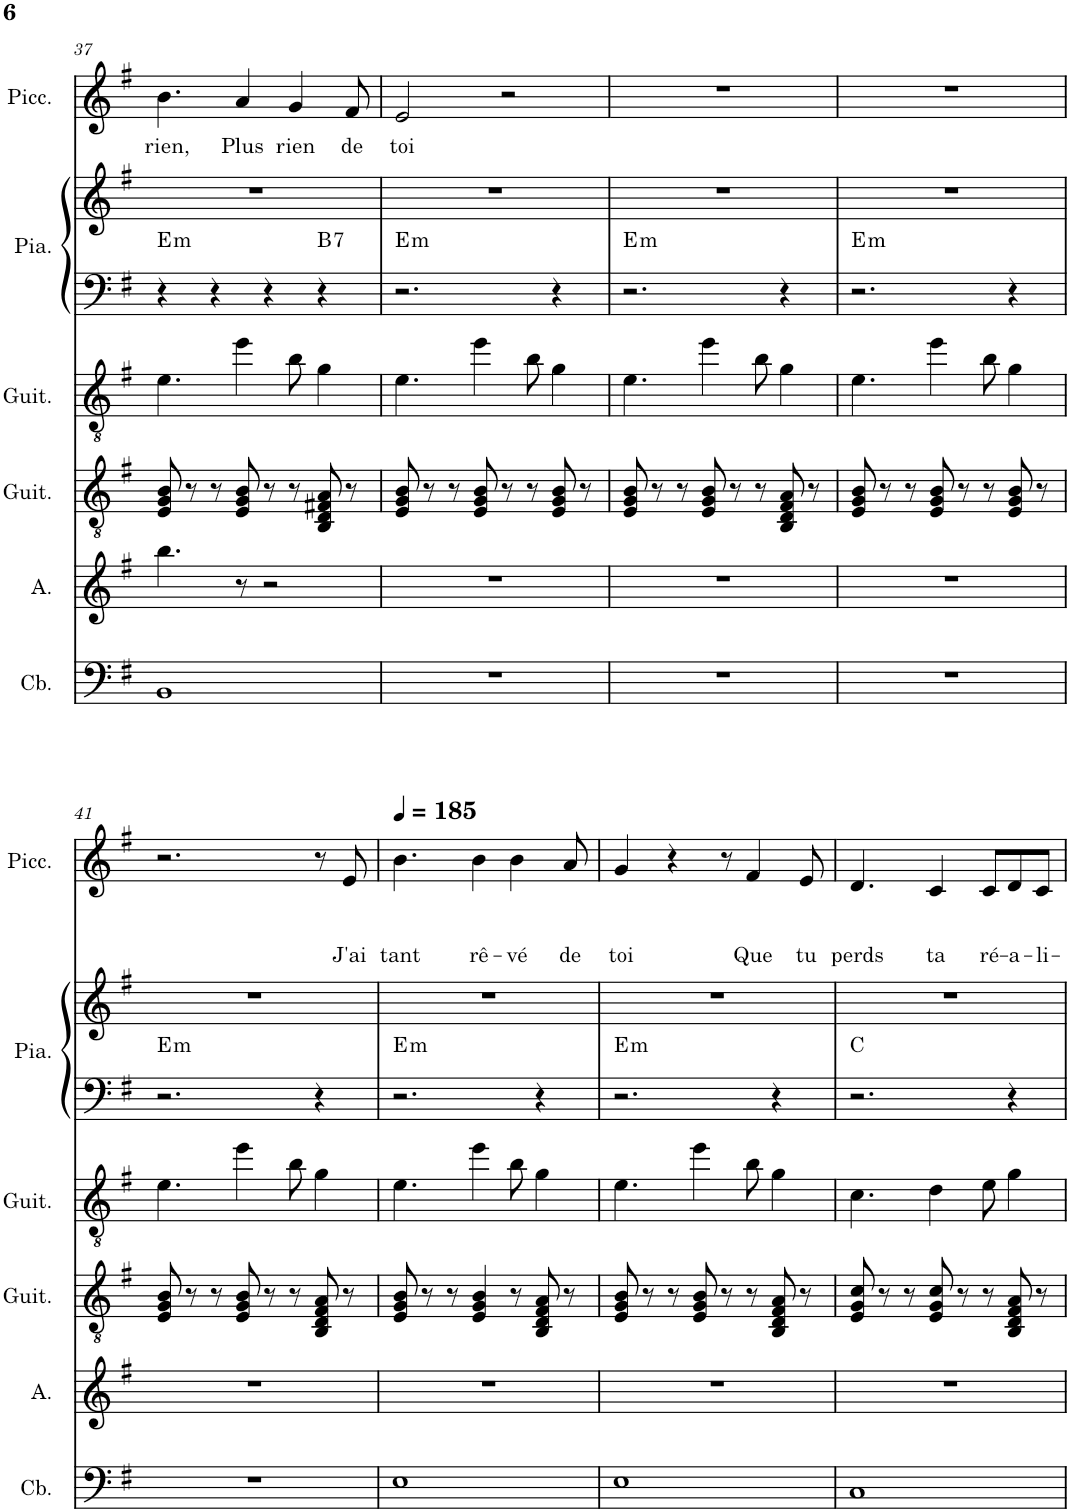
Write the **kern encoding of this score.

**kern	**kern	**kern	**kern	**kern	**kern	**harte	**kern	**text	**text	**text
*part6	*part5	*part4	*part3	*part2	*part2	*part2	*part1	*part1	*part1	*part1
*staff7	*staff6	*staff5	*staff4	*staff3	*staff2	*	*staff1	*staff1	*staff1	*staff1
*I"Contrebasse	*I"Alto	*I"Guitare classique	*I"Guitare acoustique	*I"Piano	*	*	*I"Piccolo	*	*	*
*I'Cb.	*I'A.	*I'Guit.	*I'Guit.	*I'Pia.	*	*	*I'Picc.	*	*	*
!!LO:PB:g=z
*clefF4	*clefG2	*clefGv2	*clefGv2	*clefF4	*clefG2	*	*clefG2	*	*	*
*Trd7c12	*	*	*	*	*	*	*Trd-7c-12	*	*	*
*k[f#]	*k[f#]	*k[f#]	*k[f#]	*k[f#]	*k[f#]	*	*k[f#]	*	*	*
*M4/4	*M4/4	*M4/4	*M4/4	*M4/4	*M4/4	*	*M4/4	*	*	*
=37	=37	=37	=37	=37	=37	=37	=37	=37	=37	=37
!	!	!	!	!	!	!LO:H:kt=m	!	!LO:LY:b	!	!
*	*	*	*	*	*^	*	*	*	*	*
1BB	4.bb\	8E/ 8G/ 8B/	4.e\	4r	1r	2.ryy	E:min	4.b\	rien,	.	.
.	.	8r	.	.	.	.	.	.	.	.	.
.	.	8r	.	4r	.	.	.	.	.	.	.
!	!	!	!	!	!	!	!	!	!LO:LY:b	!	!
.	8r	8E/ 8G/ 8B/	4ee\	.	.	.	.	4a/	Plus	.	.
.	2r	8r	.	4r	.	.	.	.	.	.	.
!	!	!	!	!	!	!	!	!	!LO:LY:b	!	!
.	.	8r	8b\	.	.	.	.	4g/	rien	.	.
!	!	!	!	!	!	!	!LO:H:kt=7	!	!	!	!
.	.	8BB/ 8D/ 8F#X/ 8A/	4g\	4r	.	4ryy	B:7	.	.	.	.
!	!	!	!	!	!	!	!	!	!LO:LY:b	!	!
.	.	8r	.	.	.	.	.	8f#/	de	.	.
=38	=38	=38	=38	=38	=38	=38	=38	=38	=38	=38	=38
!	!	!	!	!	!	!	!LO:H:kt=m	!	!LO:LY:b	!	!
*	*	*	*	*	*v	*v	*	*	*	*	*
1r	1r	8E/ 8G/ 8B/	4.e\	2.r	1r	E:min	2e/	toi	.	.
.	.	8r	.	.	.	.	.	.	.	.
.	.	8r	.	.	.	.	.	.	.	.
.	.	8E/ 8G/ 8B/	4ee\	.	.	.	.	.	.	.
.	.	8r	.	.	.	.	2r	.	.	.
.	.	8r	8b\	.	.	.	.	.	.	.
.	.	8E/ 8G/ 8B/	4g\	4r	.	.	.	.	.	.
.	.	8r	.	.	.	.	.	.	.	.
=39	=39	=39	=39	=39	=39	=39	=39	=39	=39	=39
!	!	!	!	!	!	!LO:H:kt=m	!	!	!	!
1r	1r	8E/ 8G/ 8B/	4.e\	2.r	1r	E:min	1r	.	.	.
.	.	8r	.	.	.	.	.	.	.	.
.	.	8r	.	.	.	.	.	.	.	.
.	.	8E/ 8G/ 8B/	4ee\	.	.	.	.	.	.	.
.	.	8r	.	.	.	.	.	.	.	.
.	.	8r	8b\	.	.	.	.	.	.	.
.	.	8BB/ 8D/ 8F#/ 8A/	4g\	4r	.	.	.	.	.	.
.	.	8r	.	.	.	.	.	.	.	.
=40	=40	=40	=40	=40	=40	=40	=40	=40	=40	=40
!	!	!	!	!	!	!LO:H:kt=m	!	!	!	!
1r	1r	8E/ 8G/ 8B/	4.e\	2.r	1r	E:min	1r	.	.	.
.	.	8r	.	.	.	.	.	.	.	.
.	.	8r	.	.	.	.	.	.	.	.
.	.	8E/ 8G/ 8B/	4ee\	.	.	.	.	.	.	.
.	.	8r	.	.	.	.	.	.	.	.
.	.	8r	8b\	.	.	.	.	.	.	.
.	.	8E/ 8G/ 8B/	4g\	4r	.	.	.	.	.	.
.	.	8r	.	.	.	.	.	.	.	.
!!LO:LB:g=z
=41	=41	=41	=41	=41	=41	=41	=41	=41	=41	=41
!	!	!	!	!	!	!LO:H:kt=m	!	!	!	!
1r	1r	8E/ 8G/ 8B/	4.e\	2.r	1r	E:min	2.r	.	.	.
.	.	8r	.	.	.	.	.	.	.	.
.	.	8r	.	.	.	.	.	.	.	.
.	.	8E/ 8G/ 8B/	4ee\	.	.	.	.	.	.	.
.	.	8r	.	.	.	.	.	.	.	.
.	.	8r	8b\	.	.	.	.	.	.	.
.	.	8BB/ 8D/ 8F#/ 8A/	4g\	4r	.	.	8r	.	.	.
!	!	!	!	!	!	!	!	!	!	!LO:LY:b
.	.	8r	.	.	.	.	8e/	.	.	J'ai
=42	=42	=42	=42	=42	=42	=42	=42	=42	=42	=42
*	*	*	*	*	*	*	*MM185	*	*	*
!	!	!	!	!	!	!LO:H:kt=m	!	!	!	!LO:LY:b
1E	1r	8E/ 8G/ 8B/	4.e\	2.r	1r	E:min	4.b\	.	.	tant
.	.	8r	.	.	.	.	.	.	.	.
.	.	8r	.	.	.	.	.	.	.	.
!	!	!	!	!	!	!	!	!	!	!LO:LY:b
.	.	4E/ 4G/ 4B/	4ee\	.	.	.	4b\	.	.	rê-
!	!	!	!	!	!	!	!	!	!	!LO:LY:b
.	.	8r	8b\	.	.	.	4b\	.	.	-vé
.	.	8BB/ 8D/ 8F#/ 8A/	4g\	4r	.	.	.	.	.	.
!	!	!	!	!	!	!	!	!	!	!LO:LY:b
.	.	8r	.	.	.	.	8a/	.	.	de
=43	=43	=43	=43	=43	=43	=43	=43	=43	=43	=43
!	!	!	!	!	!	!LO:H:kt=m	!	!	!	!LO:LY:b
1E	1r	8E/ 8G/ 8B/	4.e\	2.r	1r	E:min	4g/	.	.	toi
.	.	8r	.	.	.	.	.	.	.	.
.	.	8r	.	.	.	.	4r	.	.	.
.	.	8E/ 8G/ 8B/	4ee\	.	.	.	.	.	.	.
.	.	8r	.	.	.	.	8r	.	.	.
!	!	!	!	!	!	!	!	!	!	!LO:LY:b
.	.	8r	8b\	.	.	.	4f#/	.	.	Que
.	.	8BB/ 8D/ 8F#/ 8A/	4g\	4r	.	.	.	.	.	.
!	!	!	!	!	!	!	!	!	!	!LO:LY:b
.	.	8r	.	.	.	.	8e/	.	.	tu
=44	=44	=44	=44	=44	=44	=44	=44	=44	=44	=44
!	!	!	!	!	!	!	!	!	!	!LO:LY:b
1C	1r	8E/ 8G/ 8c/	4.c\	2.r	1r	C:maj	4.d/	.	.	perds
.	.	8r	.	.	.	.	.	.	.	.
.	.	8r	.	.	.	.	.	.	.	.
!	!	!	!	!	!	!	!	!	!	!LO:LY:b
.	.	8E/ 8G/ 8c/	4d\	.	.	.	4c/	.	.	ta
.	.	8r	.	.	.	.	.	.	.	.
!	!	!	!	!	!	!	!	!	!	!LO:LY:b
.	.	8r	8e\	.	.	.	8c/L	.	.	ré-
!	!	!	!	!	!	!	!	!	!	!LO:LY:b
.	.	8BB/ 8D/ 8F#/ 8A/	4g\	4r	.	.	8d/	.	.	-a-
!	!	!	!	!	!	!	!	!	!	!LO:LY:b
.	.	8r	.	.	.	.	8c/J	.	.	-li-
=	=	=	=	=	=	=	=	=	=	=
*-	*-	*-	*-	*-	*-	*-	*-	*-	*-	*-
